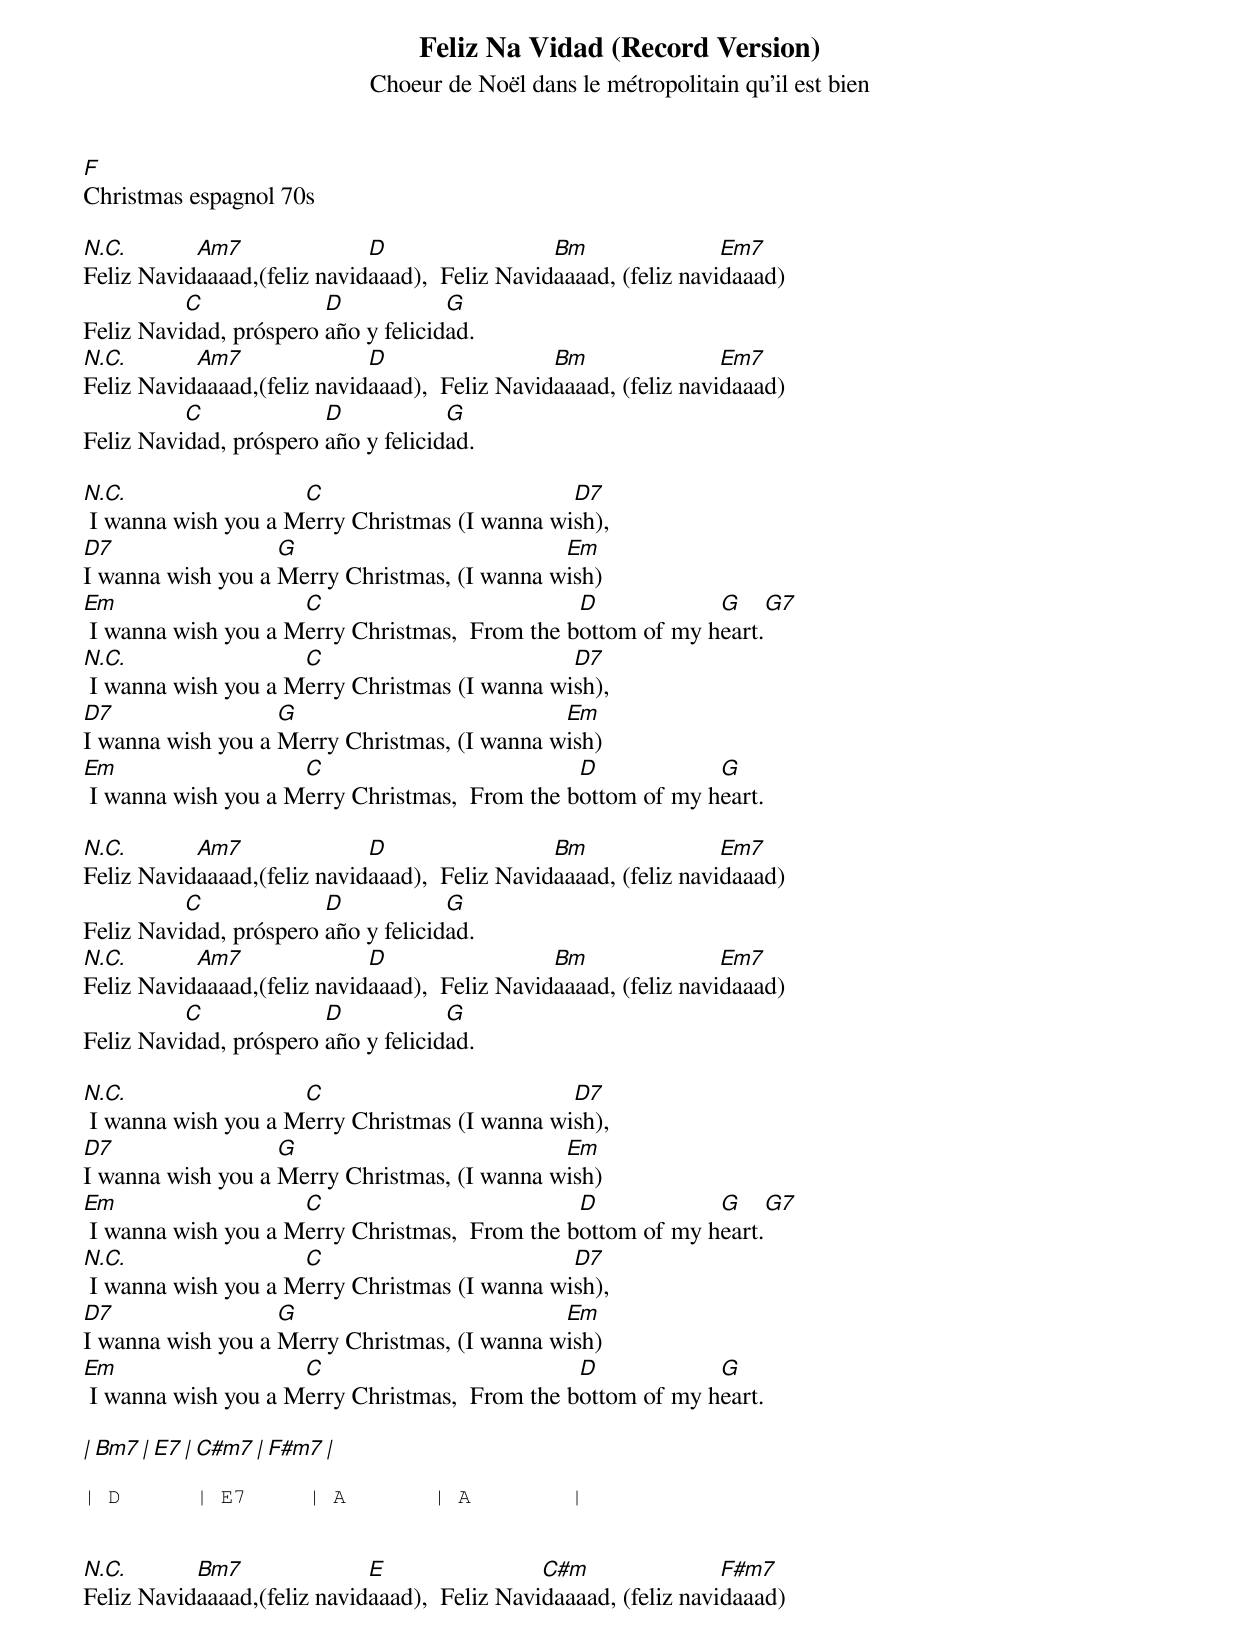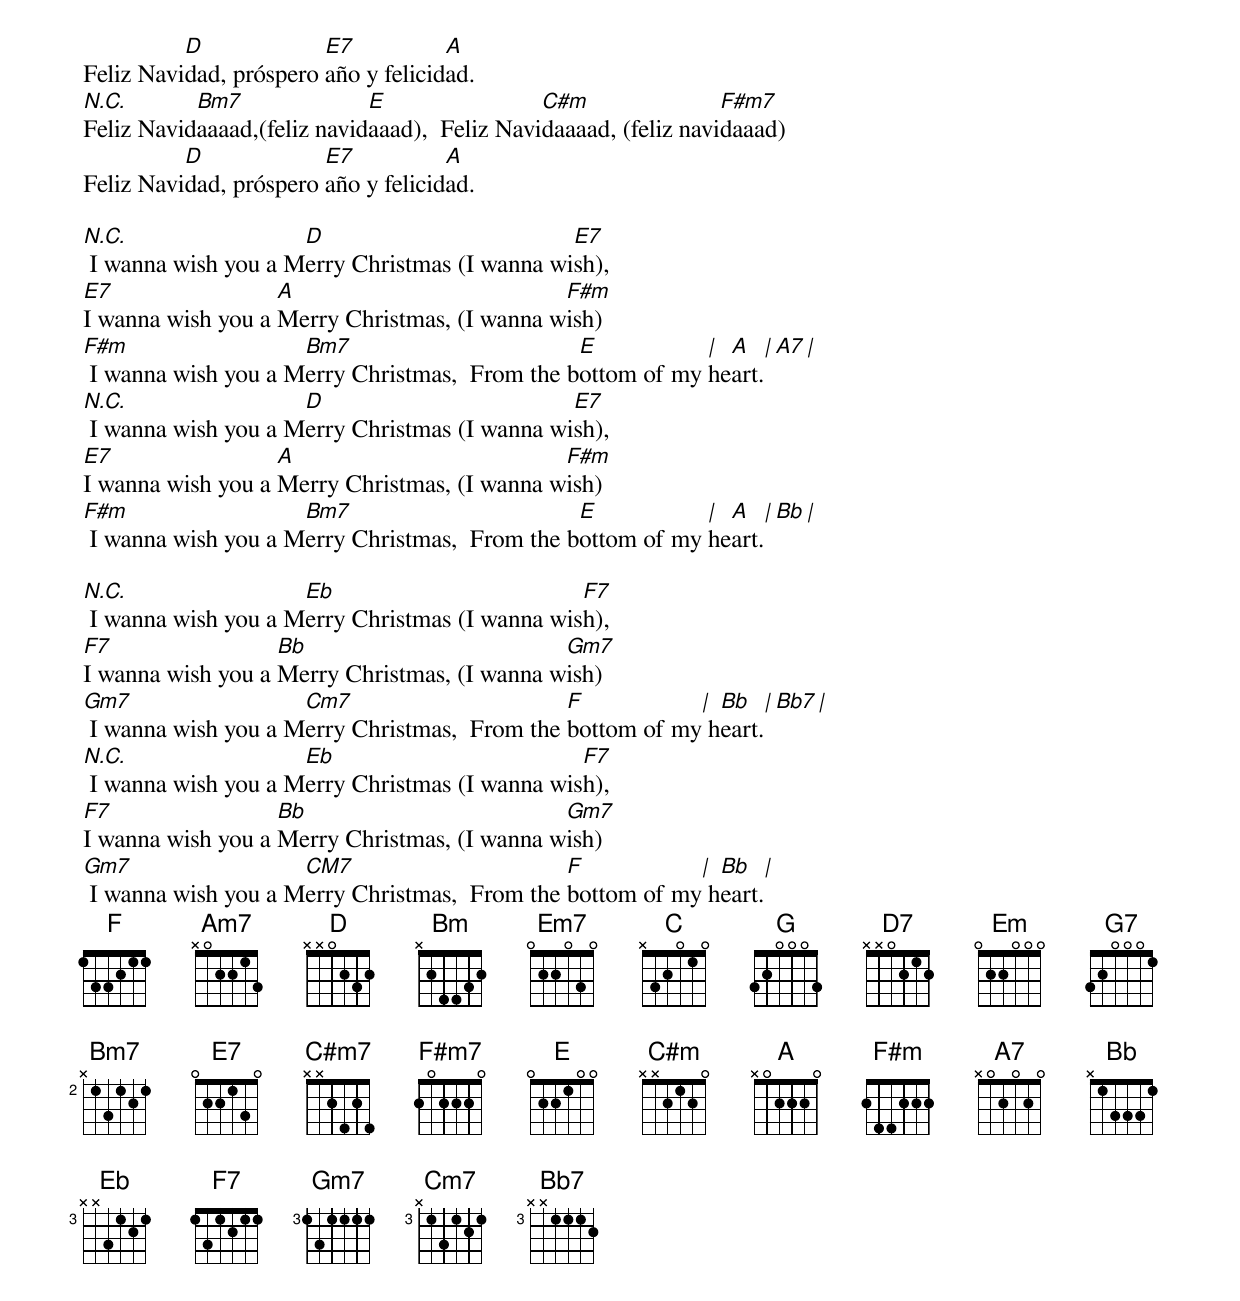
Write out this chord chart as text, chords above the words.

Feliz Na Vidad (Record Version)
Choeur de Noël dans le métropolitain qu'il est bien
F
Christmas espagnol 70s

N.C.       Am7               D                  Bm                Em7
Feliz Navidaaaad,(feliz navidaaad),  Feliz Navidaaaad, (feliz navidaaad)
          C             D            G
Feliz Navidad, próspero año y felicidad.
N.C.       Am7               D                  Bm                Em7
Feliz Navidaaaad,(feliz navidaaad),  Feliz Navidaaaad, (feliz navidaaad)
          C             D            G
Feliz Navidad, próspero año y felicidad.

N.C.                 C                         D7
 I wanna wish you a Merry Christmas (I wanna wish),
D7                 G                          Em
I wanna wish you a Merry Christmas, (I wanna wish)
Em                   C                          D            G     G7
 I wanna wish you a Merry Christmas,  From the bottom of my heart.
N.C.                 C                         D7
 I wanna wish you a Merry Christmas (I wanna wish),
D7                 G                          Em
I wanna wish you a Merry Christmas, (I wanna wish)
Em                   C                          D            G
 I wanna wish you a Merry Christmas,  From the bottom of my heart.

N.C.       Am7               D                  Bm                Em7
Feliz Navidaaaad,(feliz navidaaad),  Feliz Navidaaaad, (feliz navidaaad)
          C             D            G
Feliz Navidad, próspero año y felicidad.
N.C.       Am7               D                  Bm                Em7
Feliz Navidaaaad,(feliz navidaaad),  Feliz Navidaaaad, (feliz navidaaad)
          C             D            G
Feliz Navidad, próspero año y felicidad.

N.C.                 C                         D7
 I wanna wish you a Merry Christmas (I wanna wish),
D7                 G                          Em
I wanna wish you a Merry Christmas, (I wanna wish)
Em                   C                          D            G     G7
 I wanna wish you a Merry Christmas,  From the bottom of my heart.
N.C.                 C                         D7
 I wanna wish you a Merry Christmas (I wanna wish),
D7                 G                          Em
I wanna wish you a Merry Christmas, (I wanna wish)
Em                   C                          D            G
 I wanna wish you a Merry Christmas,  From the bottom of my heart.

| Bm7    | E7     | C#m7    | F#m7     |

| D      | E7     | A       | A        |


N.C.       Bm7               E                 C#m                F#m7
Feliz Navidaaaad,(feliz navidaaad),  Feliz Navidaaaad, (feliz navidaaad)
          D             E7           A
Feliz Navidad, próspero año y felicidad.
N.C.       Bm7               E                 C#m                F#m7
Feliz Navidaaaad,(feliz navidaaad),  Feliz Navidaaaad, (feliz navidaaad)
          D             E7           A
Feliz Navidad, próspero año y felicidad.

N.C.                 D                         E7
 I wanna wish you a Merry Christmas (I wanna wish),
E7                 A                          F#m
I wanna wish you a Merry Christmas, (I wanna wish)
F#m                  Bm7                        E           | A   |  A7  |
 I wanna wish you a Merry Christmas,  From the bottom of my heart.
N.C.                 D                         E7
 I wanna wish you a Merry Christmas (I wanna wish),
E7                 A                          F#m
I wanna wish you a Merry Christmas, (I wanna wish)
F#m                  Bm7                        E           | A   |  Bb  |
 I wanna wish you a Merry Christmas,  From the bottom of my heart.

N.C.                 Eb                         F7
 I wanna wish you a Merry Christmas (I wanna wish),
F7                 Bb                         Gm7
I wanna wish you a Merry Christmas, (I wanna wish)
Gm7                  Cm7                       F           | Bb   |  Bb7  |
 I wanna wish you a Merry Christmas,  From the bottom of my heart.
N.C.                 Eb                         F7
 I wanna wish you a Merry Christmas (I wanna wish),
F7                 Bb                         Gm7
I wanna wish you a Merry Christmas, (I wanna wish)
Gm7                  CM7                       F           | Bb   |
 I wanna wish you a Merry Christmas,  From the bottom of my heart.
